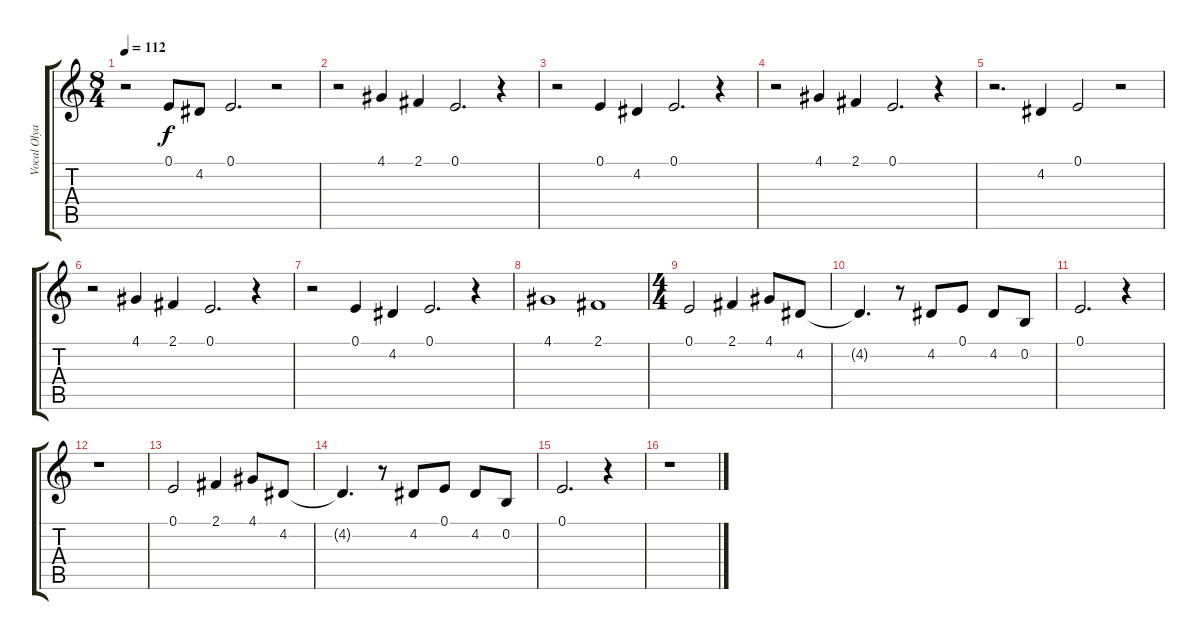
\track ("Vocal Olya" "Vocal Olya") {instrument stringensemble1}
\staff {score tabs}
\tuning (E4 B3 G3 D3 A2 E2) {hide}
\ts (8 4)
\tempo 112
\clef g2
\ks c
r.2{dy f} 0.1.8 4.2.8 0.1.2{d} r.2 |
r.2 4.1.4 2.1.4 0.1.2{d} r.4 |
r.2 0.1.4 4.2.4 0.1.2{d} r.4 |
r.2 4.1.4 2.1.4 0.1.2{d} r.4 |
r.2{d} 4.2.4 0.1.2 r.2 |
r.2 4.1.4 2.1.4 0.1.2{d} r.4 |
r.2 0.1.4 4.2.4 0.1.2{d} r.4 |
4.1.1 2.1.1 |
\ts (4 4)
0.1.2 2.1.4 4.1.8 4.2.8 |
4.2{t}.4{d} r.8 4.2.8 0.1.8 4.2.8 0.2.8 |
0.1.2{d} r.4 |
r.1 |
0.1.2 2.1.4 4.1.8 4.2.8 |
4.2{t}.4{d} r.8 4.2.8 0.1.8 4.2.8 0.2.8 |
0.1.2{d} r.4 |
r.1
